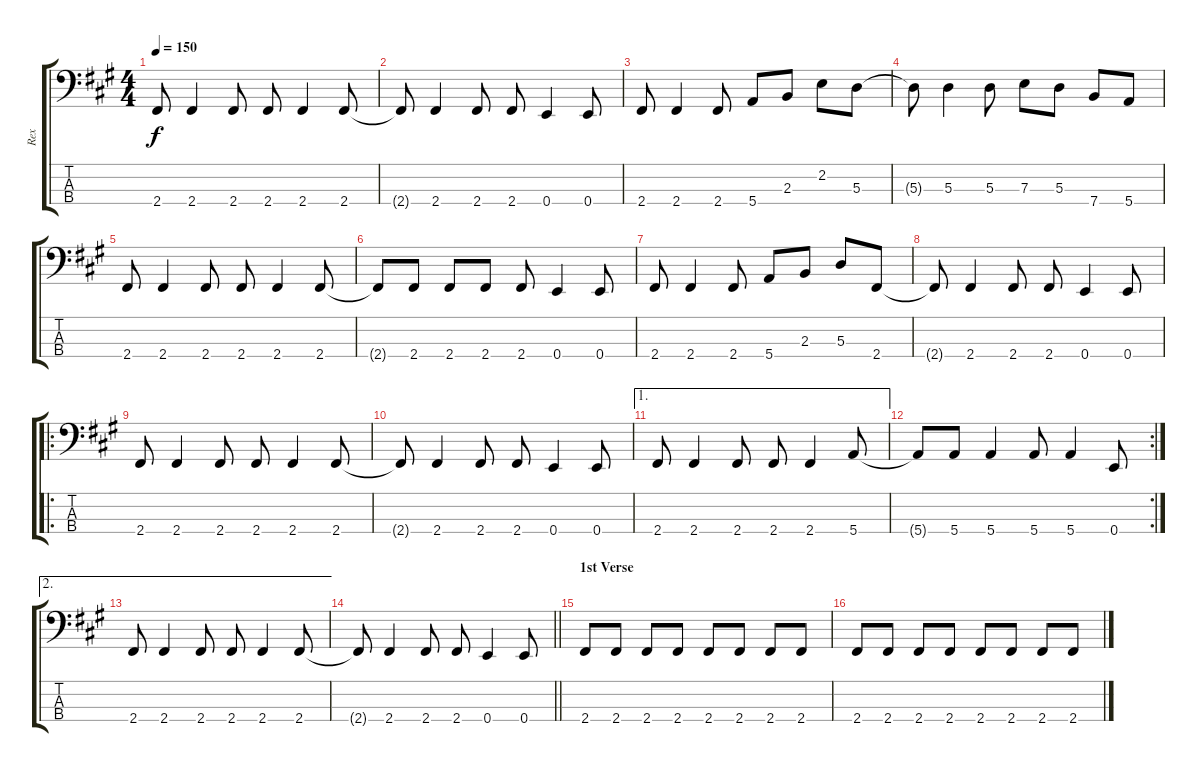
\track ("Rex" "Rex") {instrument electricbassfinger}
\staff {score tabs}
\tuning (G2 D2 A1 E1) {hide}
\ts (4 4)
\tempo 150
\clef f4
\ks a
2.4.8{dy f instrument electricbassfinger} 2.4.4 2.4.8 2.4.8 2.4.4 2.4.8 |
2.4{t}.8 2.4.4 2.4.8 2.4.8 0.4.4 0.4.8 |
2.4.8 2.4.4 2.4.8 5.4.8 2.3.8 2.2.8 5.3.8 |
5.3{t}.8 5.3.4 5.3.8 7.3.8 5.3.8 7.4.8 5.4.8 |
2.4.8 2.4.4 2.4.8 2.4.8 2.4.4 2.4.8 |
2.4{t}.8 2.4.8 2.4.8 2.4.8 2.4.8 0.4.4 0.4.8 |
2.4.8 2.4.4 2.4.8 5.4.8 2.3.8 5.3.8 2.4.8 |
2.4{t}.8 2.4.4 2.4.8 2.4.8 0.4.4 0.4.8 |
\ro
2.4.8 2.4.4 2.4.8 2.4.8 2.4.4 2.4.8 |
2.4{t}.8 2.4.4 2.4.8 2.4.8 0.4.4 0.4.8 |
\ae 1
2.4.8 2.4.4 2.4.8 2.4.8 2.4.4 5.4.8 |
\rc 2
5.4{t}.8 5.4.8 5.4.4 5.4.8 5.4.4 0.4.8 |
\ae 2
2.4.8 2.4.4 2.4.8 2.4.8 2.4.4 2.4.8 |
\barLineRight lightlight
2.4{t}.8 2.4.4 2.4.8 2.4.8 0.4.4 0.4.8 |
\section ("" "1st Verse")
2.4.8 2.4.8 2.4.8 2.4.8 2.4.8 2.4.8 2.4.8 2.4.8 |
2.4.8 2.4.8 2.4.8 2.4.8 2.4.8 2.4.8 2.4.8 2.4.8
